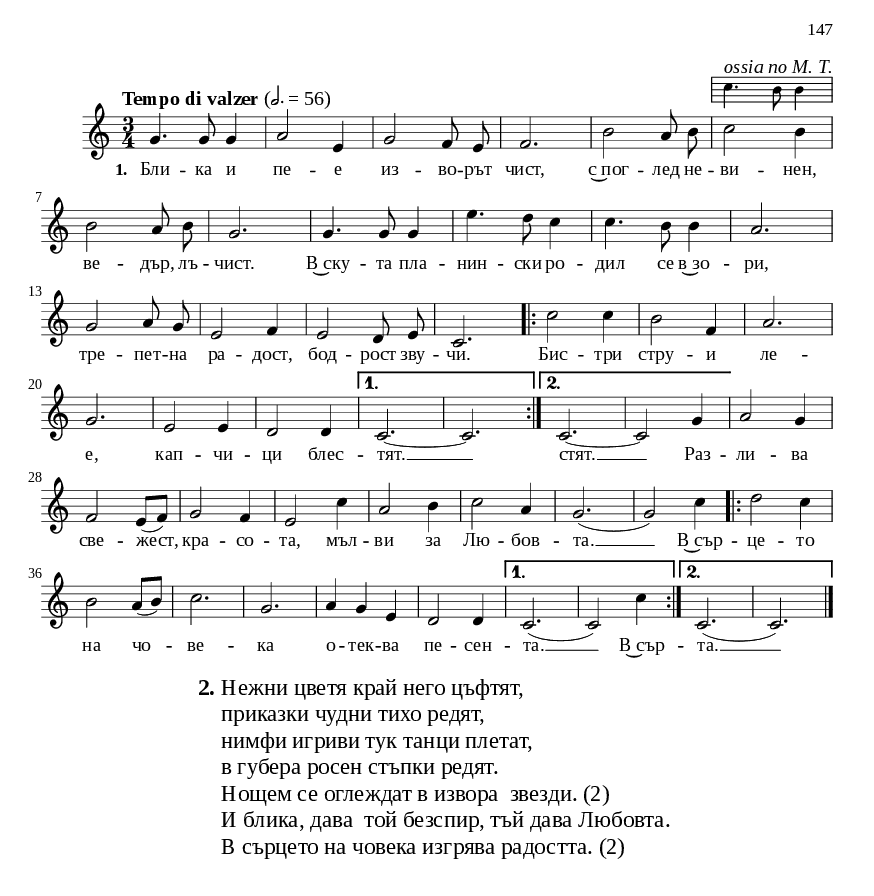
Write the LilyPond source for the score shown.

\version "2.24.4"

% include paper part and global functions
\include "include/globals.ily"

\bookpart {
  \label #'ref165
  \tocItem \markup "Малкият планински извор"
  \include "include/bookpart-paper.ily"
  \paper {
      print-first-page-number = ##t
      bookpart-level-page-numbering = ##t
  print-page-number = ##t
      first-page-number = #147
}
\score {
    \include "include/score-layout.ily"

    \new Staff = main \relative  c'{
      \clef treble
      \key c \major
      \time 3/4
      \tempoFunc "Tempo di valzer" 2. "56"
      \autoBeamOff
      g'4. g8 g4 | % 2
      a2 e4 | % 3
      g2 f8 e8 | % 4
      f2. | % 5
      b2 a8  b8 | % 6
      <<
        { c2  b4 }

        \new Staff \with {
          \override VerticalAxisGroup.default-staff-staff-spacing =
          #'((basic-distance . 5.5)
             (padding . -10))
          \remove "Time_signature_engraver"
          alignAboveContext = #"main"
          fontSize = #-1.5
          \override StaffSymbol.staff-space = #(magstep -2)
          \override StaffSymbol.thickness = #(magstep -2)
          firstClef = ##f
        }
        {\autoBeamOff c4. ^\markup { \large \italic "ossia по М. Т." } b8 b4}
      >>
      \break | % 7
      b2 a8  b8 | % 8
      g2. | % 9
      g4. g8 g4 |
      e'4.  d8  c4 | % 11
      c4.  b8  b4 | % 12
      a2. \break | % 13
      g2 a8 g8 | % 14
      e2 f4 | % 15
      e2 d8 e8 | % 16
      c2. \repeat volta 2 {
        | % 17
        c'2  c4 | % 18
        b2 f4  | % 19
        a2. \break |
        g2. | % 21
        e2 e4 | % 22
        d2 d4
      }
      \alternative {
        {
          | % 23
          c2. ~ | % 24
          c2.
        }
        {
          | % 25
          c2. ~ | % 26
          c2 g'4
        }
      }
      a2 g4 \break | % 28
      f2 e8 ([ f8] ) | % 29
      g2 f4 |
      e2  c'4 | % 31
      a2  b4 | % 32
      c2 a4 | % 33
      g2. ( | % 34
      g2 )  c4
      \repeat volta 2 {
        | % 35
        d2  c4 \break | % 36
        b2 a8 [(  b8 )] | % 37
        c2. | % 38
        g2. | % 39
        a4 g4 e4 |
        d2 d4
      }

      \alternative {
        {
          | % 41
          c2. ( | % 42
          c2 )  c'4
        }
        {
          | % 43
          c,2. ( | % 44
          c2. )
        }
      }
      \bar "|."
    }

    \addlyrics {
      \set stanza = "1. " Бли -- ка и пе -- е из -- во --
      рът чист, с~пог -- лед не -- ви --
      нен, ве -- дър, лъ -- чист. В~ску --
      та пла -- нин -- ски ро -- дил се
      в~зо -- ри, тре -- пет -- на ра --
      дост, бод -- рост зву -- чи. Бис --
      три стру -- и ле -- е, кап -- чи --
      ци блес -- тят. __   стят. __   Раз --
      ли -- ва све -- жест,  кра -- со
      -- та, мъл -- ви за Лю -- бов -- та. __
      В~сър -- це -- то на чо -- ве
      -- ка о -- тек -- ва пе -- сен -- та. __
      В~сър -- та. __

    }

    \header {
      title = \titleFunc #'ref_desc_17 "Малкият планински извор" "Malkijat planinski izvor"
    }

    \midi{}

  } % score
  %\markup \dc-two "D.C." "con repitione"


  \markup \abs-fontsize #11 \override #`(baseline-skip . ,bgCoupletBaselineSkip) {
    \fill-line {
      \column {
        \line {
          \bold "2."
          \column {
            "Нежни цветя край него цъфтят, "
            "приказки чудни тихо редят,  "
            "нимфи игриви тук танци плетат, "
            "в губера росен стъпки редят. "
            "Нощем се оглеждат в извора  звезди. (2)"
            "И блика, дава  той безспир, тъй дава Любовта. "
            "В сърцето на човека изгрява радостта. (2)"

          }
        }

      }
    }
  }





} % bookpart

% Più mosso
%
